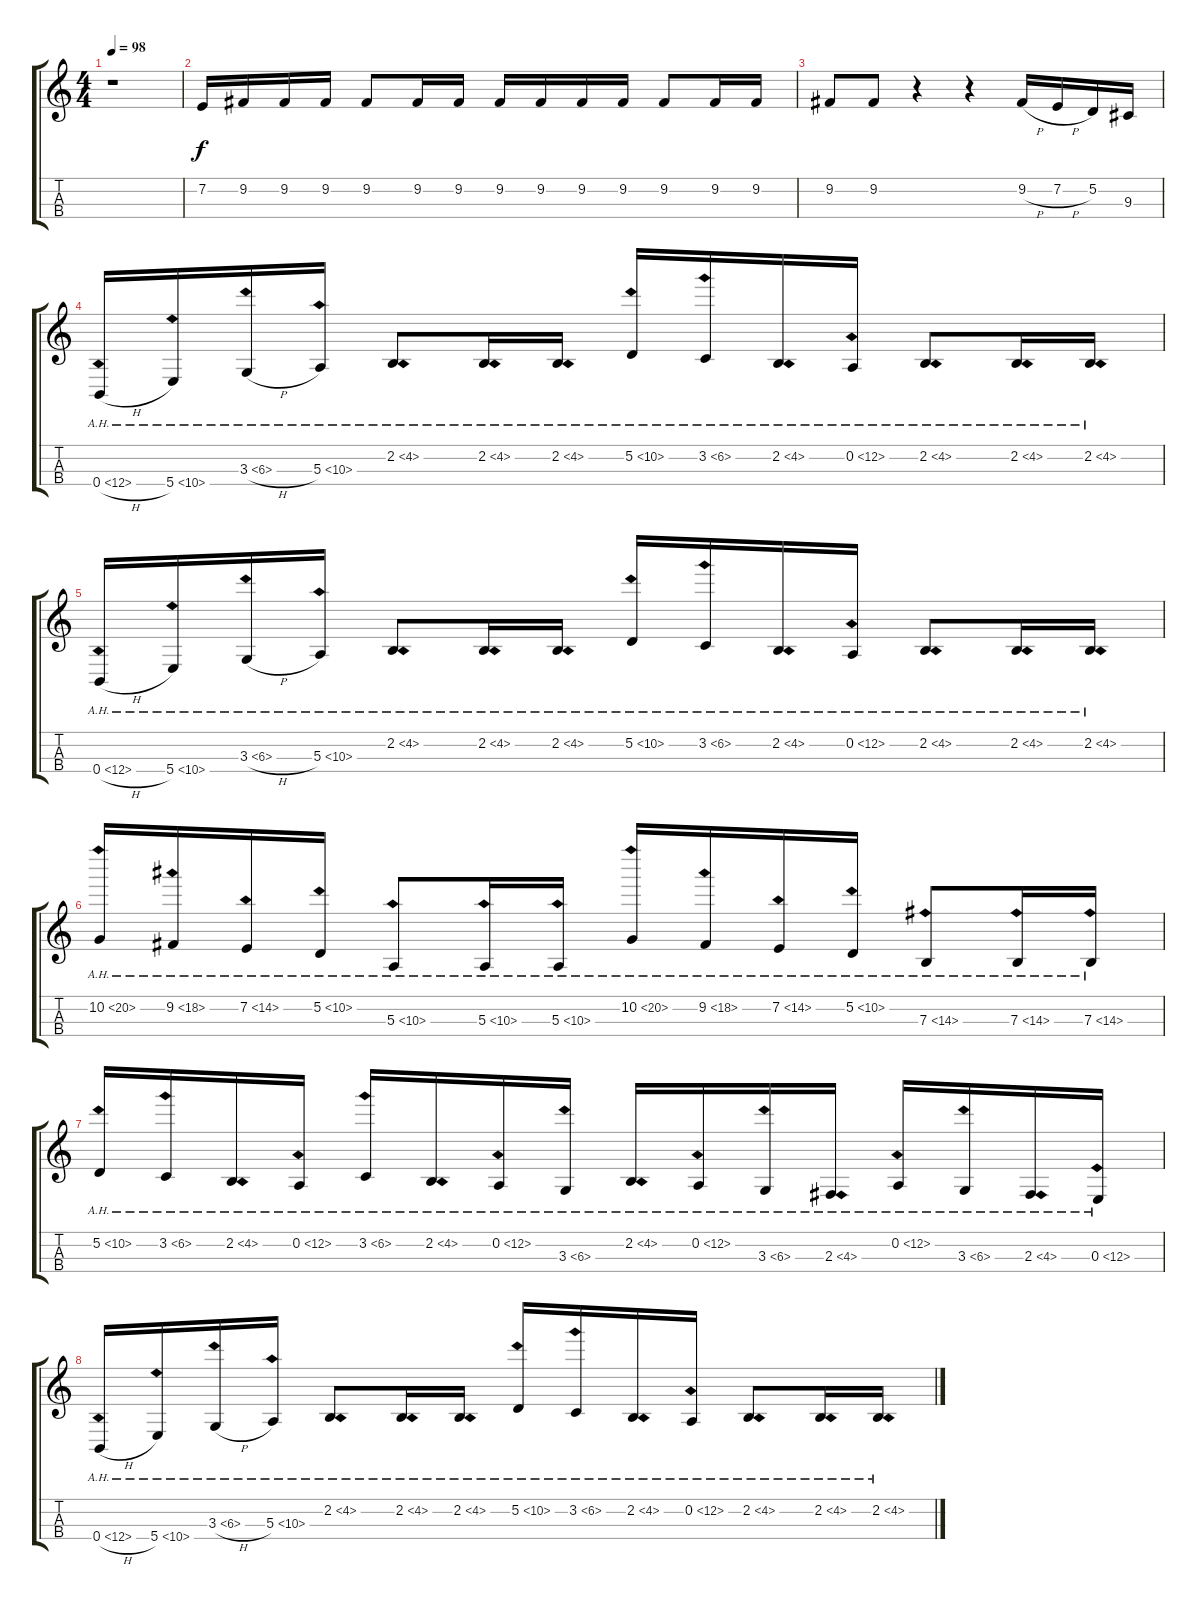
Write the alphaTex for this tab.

\track "" {instrument violin}
\staff {score tabs}
\tuning (D4 A3 E3 B2) {hide}
\ts (4 4)
\tempo 98
\clef g2
\ks c
r.1{dy f} |
7.2.16 9.2.16 9.2.16 9.2.16 9.2.8 9.2.16 9.2.16 9.2.16 9.2.16 9.2.16 9.2.16 9.2.8 9.2.16 9.2.16 |
9.2.8 9.2.8 r.4 r.4 9.2{h}.16 7.2{h}.16 5.2.16 9.3.16 |
0.4{ah 12 h}.16 5.4{ah 5}.16 3.3{ah 3 h}.16 5.3{ah 5}.16 2.2{ah 2}.8 2.2{ah 2}.16 2.2{ah 2}.16 5.2{ah 5}.16 3.2{ah 3}.16 2.2{ah 2}.16 0.2{ah 12}.16 2.2{ah 2}.8 2.2{ah 2}.16 2.2{ah 2}.16 |
0.4{ah 12 h}.16 5.4{ah 5}.16 3.3{ah 3 h}.16 5.3{ah 5}.16 2.2{ah 2}.8 2.2{ah 2}.16 2.2{ah 2}.16 5.2{ah 5}.16 3.2{ah 3}.16 2.2{ah 2}.16 0.2{ah 12}.16 2.2{ah 2}.8 2.2{ah 2}.16 2.2{ah 2}.16 |
10.2{ah 10}.16 9.2{ah 9}.16 7.2{ah 7}.16 5.2{ah 5}.16 5.3{ah 5}.8 5.3{ah 5}.16 5.3{ah 5}.16 10.2{ah 10}.16 9.2{ah 9}.16 7.2{ah 7}.16 5.2{ah 5}.16 7.3{ah 7}.8 7.3{ah 7}.16 7.3{ah 7}.16 |
5.2{ah 5}.16 3.2{ah 3}.16 2.2{ah 2}.16 0.2{ah 12}.16 3.2{ah 3}.16 2.2{ah 2}.16 0.2{ah 12}.16 3.3{ah 3}.16 2.2{ah 2}.16 0.2{ah 12}.16 3.3{ah 3}.16 2.3{ah 2}.16 0.2{ah 12}.16 3.3{ah 3}.16 2.3{ah 2}.16 0.3{ah 12}.16 |
0.4{ah 12 h}.16 5.4{ah 5}.16 3.3{ah 3 h}.16 5.3{ah 5}.16 2.2{ah 2}.8 2.2{ah 2}.16 2.2{ah 2}.16 5.2{ah 5}.16 3.2{ah 3}.16 2.2{ah 2}.16 0.2{ah 12}.16 2.2{ah 2}.8 2.2{ah 2}.16 2.2{ah 2}.16
